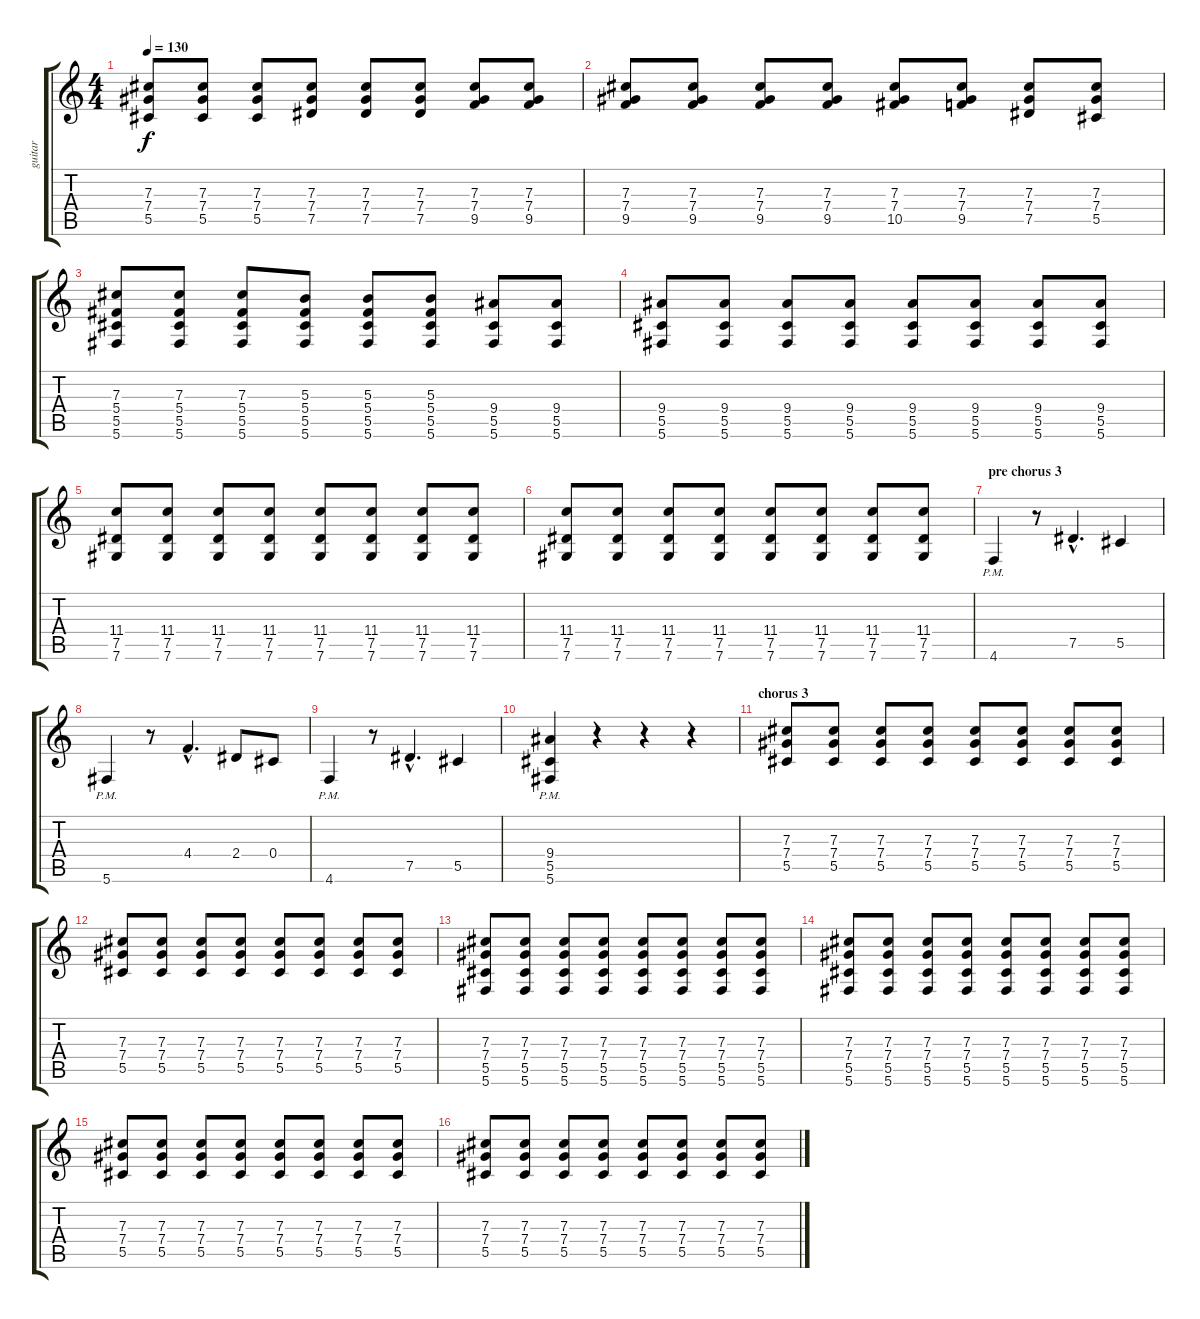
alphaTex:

\track ("guitar" "guitar") {instrument acousticguitarsteel}
\staff {score tabs}
\tuning (Eb4 Bb3 Gb3 Db3 Ab2 Db2) {hide}
\ts (4 4)
\tempo 130
\clef g2
\ks c
(7.3 7.4 5.5).8{dy f} (7.3 7.4 5.5).8 (7.3 7.4 5.5).8 (7.3 7.4 7.5).8 (7.3 7.4 7.5).8 (7.3 7.4 7.5).8 (7.3 7.4 9.5).8 (7.3 7.4 9.5).8 |
(7.3 7.4 9.5).8 (7.3 7.4 9.5).8 (7.3 7.4 9.5).8 (7.3 7.4 9.5).8 (7.3 7.4 10.5).8 (7.3 7.4 9.5).8 (7.3 7.4 7.5).8 (7.3 7.4 5.5).8 |
(7.3 5.4 5.5 5.6).8 (7.3 5.4 5.5 5.6).8 (7.3 5.4 5.5 5.6).8 (5.3 5.4 5.5 5.6).8 (5.3 5.4 5.5 5.6).8 (5.3 5.4 5.5 5.6).8 (9.4 5.5 5.6).8 (9.4 5.5 5.6).8 |
(9.4 5.5 5.6).8 (9.4 5.5 5.6).8 (9.4 5.5 5.6).8 (9.4 5.5 5.6).8 (9.4 5.5 5.6).8 (9.4 5.5 5.6).8 (9.4 5.5 5.6).8 (9.4 5.5 5.6).8 |
(11.4 7.5 7.6).8 (11.4 7.5 7.6).8 (11.4 7.5 7.6).8 (11.4 7.5 7.6).8 (11.4 7.5 7.6).8 (11.4 7.5 7.6).8 (11.4 7.5 7.6).8 (11.4 7.5 7.6).8 |
(11.4 7.5 7.6).8 (11.4 7.5 7.6).8 (11.4 7.5 7.6).8 (11.4 7.5 7.6).8 (11.4 7.5 7.6).8 (11.4 7.5 7.6).8 (11.4 7.5 7.6).8 (11.4 7.5 7.6).8 |
\section ("" "pre chorus 3")
4.6{pm}.4 r.8 7.5{hac}.4{d} 5.5.4 |
5.6{pm}.4 r.8 4.4{hac}.4{d} 2.4.8 0.4.8 |
4.6{pm}.4 r.8 7.5{hac}.4{d} 5.5.4 |
(9.4{pm} 5.5{pm} 5.6{pm}).4 r.4 r.4 r.4 |
\section ("" "chorus 3")
(7.3 7.4 5.5).8 (7.3 7.4 5.5).8 (7.3 7.4 5.5).8 (7.3 7.4 5.5).8 (7.3 7.4 5.5).8 (7.3 7.4 5.5).8 (7.3 7.4 5.5).8 (7.3 7.4 5.5).8 |
(7.3 7.4 5.5).8 (7.3 7.4 5.5).8 (7.3 7.4 5.5).8 (7.3 7.4 5.5).8 (7.3 7.4 5.5).8 (7.3 7.4 5.5).8 (7.3 7.4 5.5).8 (7.3 7.4 5.5).8 |
(7.3 7.4 5.5 5.6).8 (7.3 7.4 5.5 5.6).8 (7.3 7.4 5.5 5.6).8 (7.3 7.4 5.5 5.6).8 (7.3 7.4 5.5 5.6).8 (7.3 7.4 5.5 5.6).8 (7.3 7.4 5.5 5.6).8 (7.3 7.4 5.5 5.6).8 |
(7.3 7.4 5.5 5.6).8 (7.3 7.4 5.5 5.6).8 (7.3 7.4 5.5 5.6).8 (7.3 7.4 5.5 5.6).8 (7.3 7.4 5.5 5.6).8 (7.3 7.4 5.5 5.6).8 (7.3 7.4 5.5 5.6).8 (7.3 7.4 5.5 5.6).8 |
(7.3 7.4 5.5).8 (7.3 7.4 5.5).8 (7.3 7.4 5.5).8 (7.3 7.4 5.5).8 (7.3 7.4 5.5).8 (7.3 7.4 5.5).8 (7.3 7.4 5.5).8 (7.3 7.4 5.5).8 |
(7.3 7.4 5.5).8 (7.3 7.4 5.5).8 (7.3 7.4 5.5).8 (7.3 7.4 5.5).8 (7.3 7.4 5.5).8 (7.3 7.4 5.5).8 (7.3 7.4 5.5).8 (7.3 7.4 5.5).8
